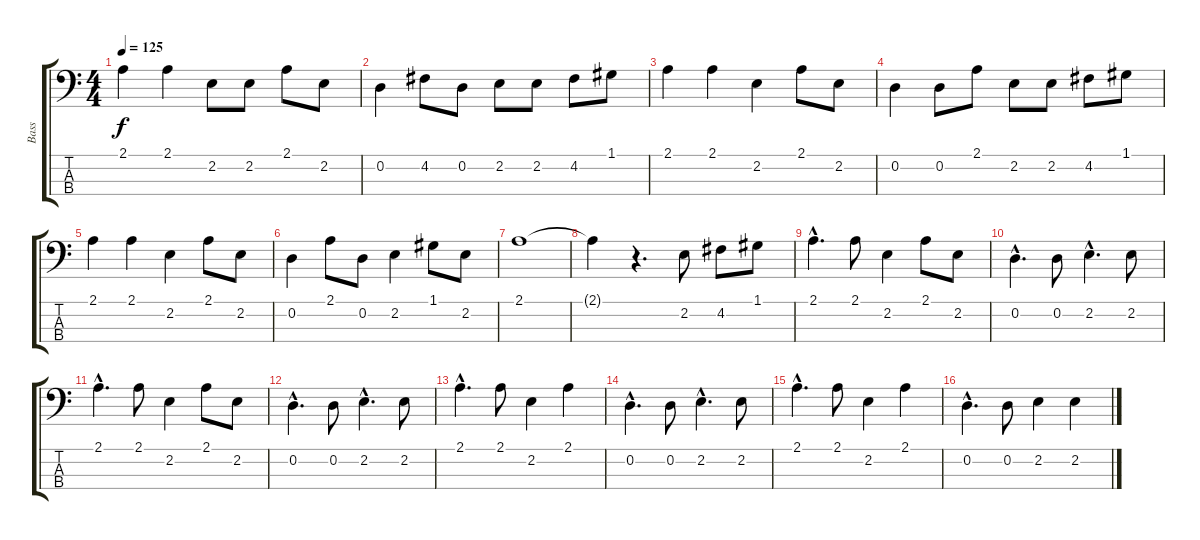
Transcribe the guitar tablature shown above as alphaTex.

\track ("Bass" "Bass") {instrument electricbassfinger}
\staff {score tabs}
\tuning (G2 D2 A1 E1) {hide}
\ts (4 4)
\tempo 125
\clef f4
\ks c
2.1.4{dy f} 2.1.4 2.2.8 2.2.8 2.1.8 2.2.8 |
0.2.4 4.2.8 0.2.8 2.2.8 2.2.8 4.2.8 1.1.8 |
2.1.4 2.1.4 2.2.4 2.1.8 2.2.8 |
0.2.4 0.2.8 2.1.8 2.2.8 2.2.8 4.2.8 1.1.8 |
2.1.4 2.1.4 2.2.4 2.1.8 2.2.8 |
0.2.4 2.1.8 0.2.8 2.2.4 1.1.8 2.2.8 |
2.1.1 |
2.1{t}.4 r.4{d} 2.2.8 4.2.8 1.1.8 |
2.1{hac}.4{d} 2.1.8 2.2.4 2.1.8 2.2.8 |
0.2{hac}.4{d} 0.2.8 2.2{hac}.4{d} 2.2.8 |
2.1{hac}.4{d} 2.1.8 2.2.4 2.1.8 2.2.8 |
0.2{hac}.4{d} 0.2.8 2.2{hac}.4{d} 2.2.8 |
2.1{hac}.4{d} 2.1.8 2.2.4 2.1.4 |
0.2{hac}.4{d} 0.2.8 2.2{hac}.4{d} 2.2.8 |
2.1{hac}.4{d} 2.1.8 2.2.4 2.1.4 |
0.2{hac}.4{d} 0.2.8 2.2.4 2.2.4
